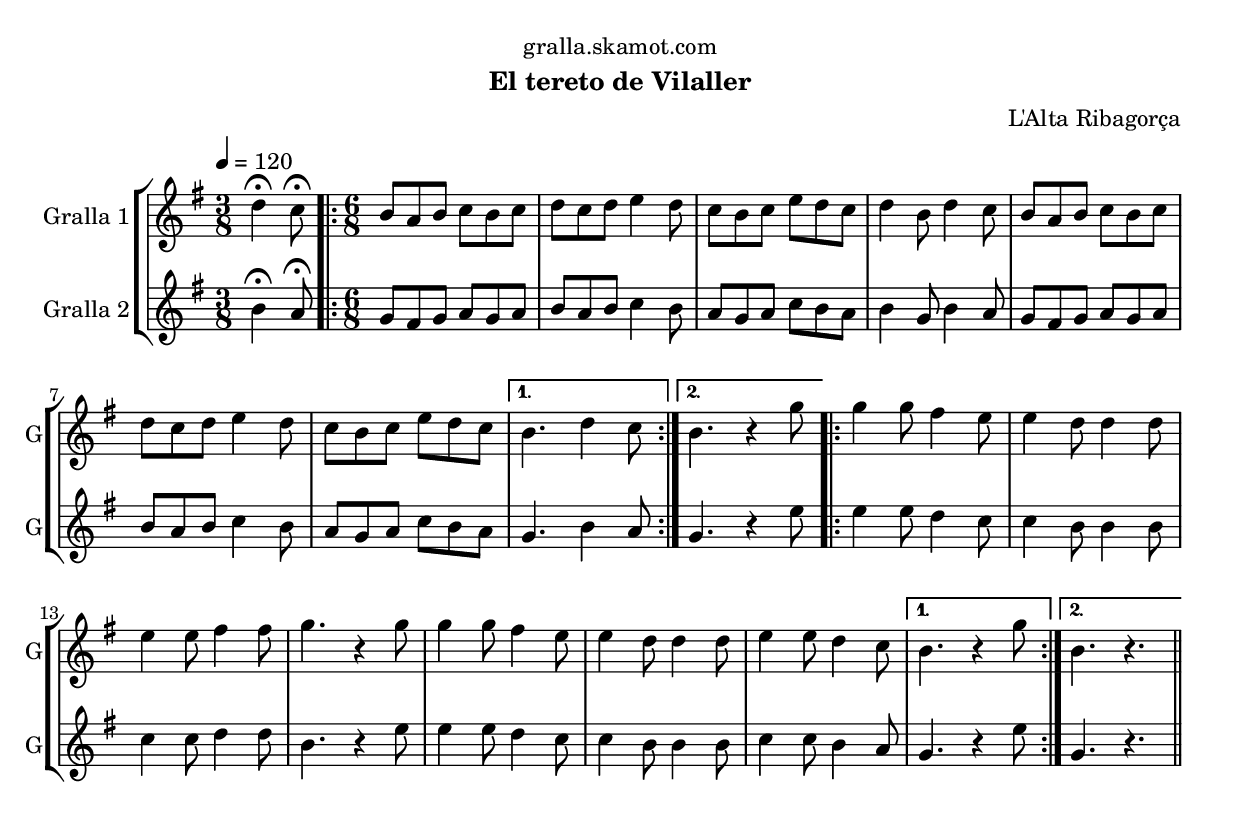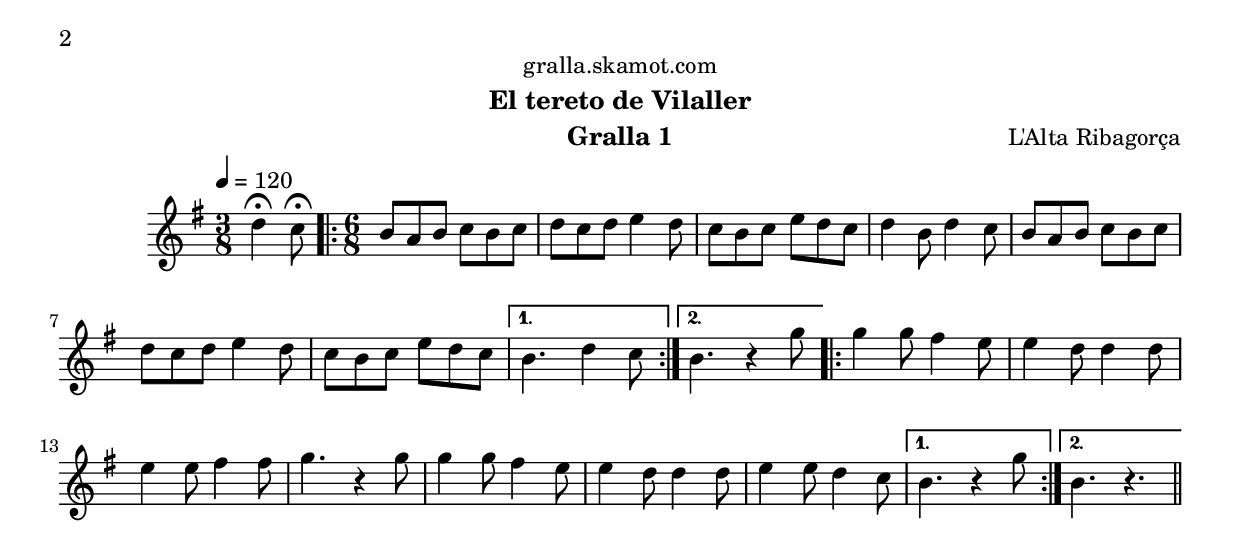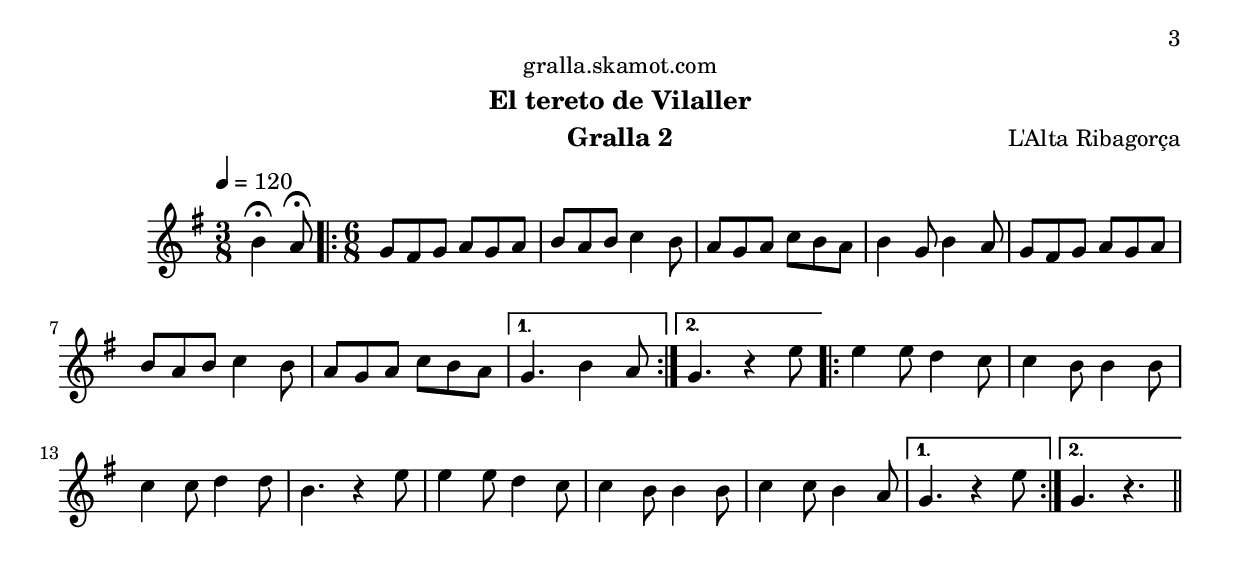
\version "2.16.2"

\header {
  dedication="gralla.skamot.com"
  title=""
  subtitle="El tereto de Vilaller"
  subsubtitle=""
  poet=""
  meter=""
  piece=""
  composer="L'Alta Ribagorça"
  arranger=""
  opus=""
  instrument=""
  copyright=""
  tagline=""
}

liniaroAa =
\relative d''
{
  \tempo 4=120
  \clef treble
  \key g \major
  \time 3/8
  d4\fermata c8\fermata  |
  \time 6/8   \repeat volta 2 { b8 a b c b c  |
  d8 c d e4 d8  |
  c8 b c e d c  |
  %05
  d4 b8 d4 c8  |
  b8 a b c b c  |
  d8 c d e4 d8  |
  c8 b c e d c }
  \alternative { { b4. d4 c8 }
  %10
  { b4. r4 g'8 } }
  \repeat volta 2 { g4 g8 fis4 e8  |
  e4 d8 d4 d8  |
  e4 e8 fis4 fis8  |
  g4. r4 g8  |
  %15
  g4 g8 fis4 e8  |
  e4 d8 d4 d8  |
  e4 e8 d4 c8 }
  \alternative { { b4. r4 g'8 }
  { b,4. r } } \bar "||"
}

liniaroAb =
\relative b'
{
  \tempo 4=120
  \clef treble
  \key g \major
  \time 3/8
  b4\fermata a8\fermata  |
  \time 6/8   \repeat volta 2 { g8 fis g a g a  |
  b8 a b c4 b8  |
  a8 g a c b a  |
  %05
  b4 g8 b4 a8  |
  g8 fis g a g a  |
  b8 a b c4 b8  |
  a8 g a c b a }
  \alternative { { g4. b4 a8 }
  %10
  { g4. r4 e'8 } }
  \repeat volta 2 { e4 e8 d4 c8  |
  c4 b8 b4 b8  |
  c4 c8 d4 d8  |
  b4. r4 e8  |
  %15
  e4 e8 d4 c8  |
  c4 b8 b4 b8  |
  c4 c8 b4 a8 }
  \alternative { { g4. r4 e'8 }
  { g,4. r } } \bar "||"
}

\bookpart {
  \score {
    \new StaffGroup {
      \override Score.RehearsalMark #'self-alignment-X = #LEFT
      <<
        \new Staff \with {instrumentName = #"Gralla 1" shortInstrumentName = #"G"} \liniaroAa
        \new Staff \with {instrumentName = #"Gralla 2" shortInstrumentName = #"G"} \liniaroAb
      >>
    }
    \layout {}
  }
  \score { \unfoldRepeats
    \new StaffGroup {
      \override Score.RehearsalMark #'self-alignment-X = #LEFT
      <<
        \new Staff \with {instrumentName = #"Gralla 1" shortInstrumentName = #"G"} \liniaroAa
        \new Staff \with {instrumentName = #"Gralla 2" shortInstrumentName = #"G"} \liniaroAb
      >>
    }
    \midi {
      \set Staff.midiInstrument = "oboe"
      \set DrumStaff.midiInstrument = "drums"
    }
  }
}

\bookpart {
  \header {instrument="Gralla 1"}
  \score {
    \new StaffGroup {
      \override Score.RehearsalMark #'self-alignment-X = #LEFT
      <<
        \new Staff \liniaroAa
      >>
    }
    \layout {}
  }
  \score { \unfoldRepeats
    \new StaffGroup {
      \override Score.RehearsalMark #'self-alignment-X = #LEFT
      <<
        \new Staff \liniaroAa
      >>
    }
    \midi {
      \set Staff.midiInstrument = "oboe"
      \set DrumStaff.midiInstrument = "drums"
    }
  }
}

\bookpart {
  \header {instrument="Gralla 2"}
  \score {
    \new StaffGroup {
      \override Score.RehearsalMark #'self-alignment-X = #LEFT
      <<
        \new Staff \liniaroAb
      >>
    }
    \layout {}
  }
  \score { \unfoldRepeats
    \new StaffGroup {
      \override Score.RehearsalMark #'self-alignment-X = #LEFT
      <<
        \new Staff \liniaroAb
      >>
    }
    \midi {
      \set Staff.midiInstrument = "oboe"
      \set DrumStaff.midiInstrument = "drums"
    }
  }
}

